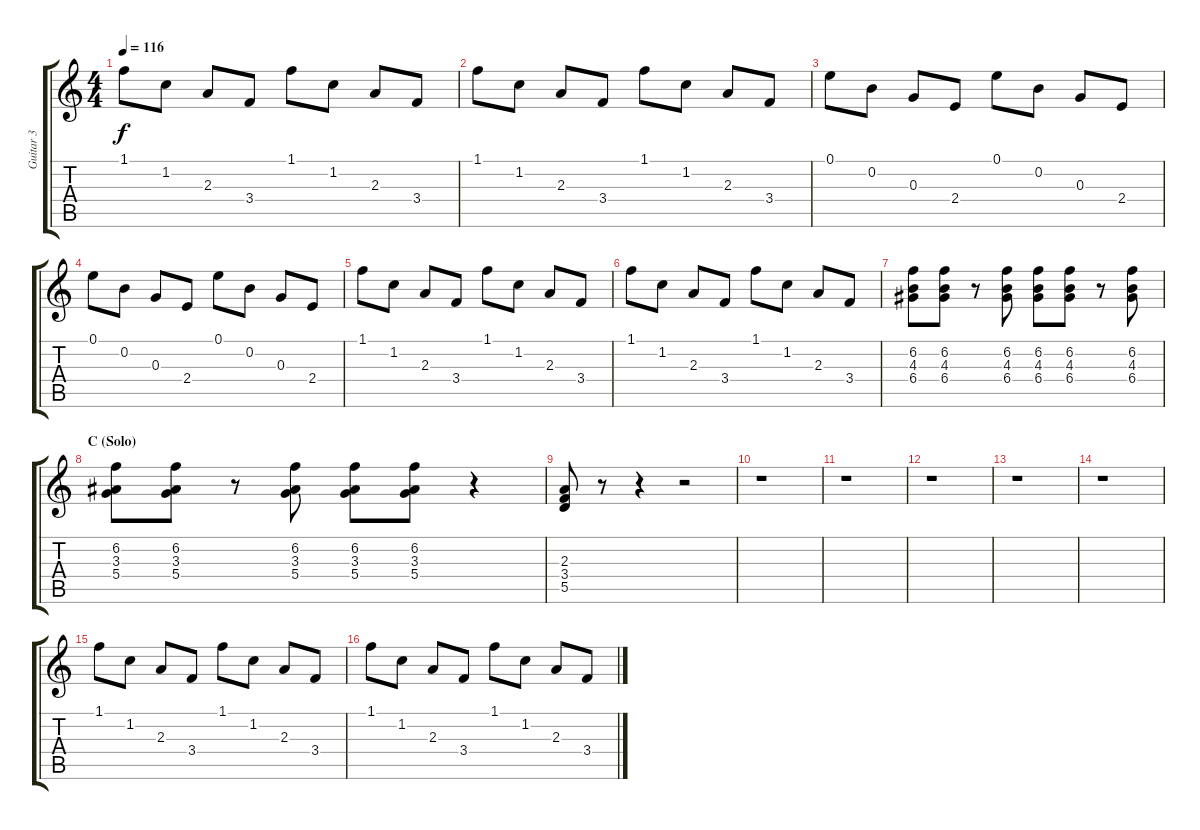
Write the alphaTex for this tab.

\track ("Guitar 3" "Guitar 3") {instrument distortionguitar}
\staff {score tabs}
\tuning (E4 B3 G3 D3 A2 E2) {hide}
\ts (4 4)
\tempo 116
\clef g2
\ks c
1.1.8{dy f} 1.2.8 2.3.8 3.4.8 1.1.8 1.2.8 2.3.8 3.4.8 |
1.1.8 1.2.8 2.3.8 3.4.8 1.1.8 1.2.8 2.3.8 3.4.8 |
0.1.8 0.2.8 0.3.8 2.4.8 0.1.8 0.2.8 0.3.8 2.4.8 |
0.1.8 0.2.8 0.3.8 2.4.8 0.1.8 0.2.8 0.3.8 2.4.8 |
1.1.8 1.2.8 2.3.8 3.4.8 1.1.8 1.2.8 2.3.8 3.4.8 |
1.1.8 1.2.8 2.3.8 3.4.8 1.1.8 1.2.8 2.3.8 3.4.8 |
(6.2 4.3 6.4).8 (6.2 4.3 6.4).8 r.8 (6.2 4.3 6.4).8 (6.2 4.3 6.4).8 (6.2 4.3 6.4).8 r.8 (6.2 4.3 6.4).8 |
\section ("" "C (Solo)")
(6.2 3.3 5.4).8 (6.2 3.3 5.4).8 r.8 (6.2 3.3 5.4).8 (6.2 3.3 5.4).8 (6.2 3.3 5.4).8 r.4 |
(2.3 3.4 5.5).8 r.8 r.4 r.2 |
r.1 |
r.1 |
r.1 |
r.1 |
r.1 |
1.1.8 1.2.8 2.3.8 3.4.8 1.1.8 1.2.8 2.3.8 3.4.8 |
1.1.8 1.2.8 2.3.8 3.4.8 1.1.8 1.2.8 2.3.8 3.4.8
